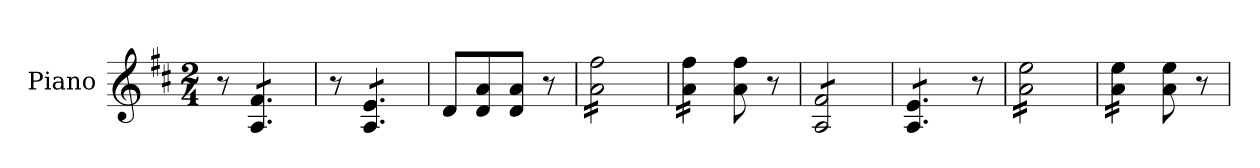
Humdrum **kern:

**kern
*part1
*staff1
*I"Piano
*I'Pno.
*clefG2
*k[f#c#]
*M2/4
=1
8r
*tremolo
8A/ 8f#/L
8A/ 8f#/
8A/ 8f#/J
=2
8r
8A/ 8e/L
8A/ 8e/
8A/ 8e/J
*Xtremolo
=3
8d/L
8d/ 8a/
8d/ 8a/J
8r
=4
*tremolo
16a\ 16ff#\LL
16a\ 16ff#\
16a\ 16ff#\
16a\ 16ff#\
16a\ 16ff#\
16a\ 16ff#\
16a\ 16ff#\
16a\ 16ff#\JJ
=5
16a\ 16ff#\LL
16a\ 16ff#\
16a\ 16ff#\
16a\ 16ff#\JJ
*Xtremolo
8a\ 8ff#\
8r
=6
*tremolo
8A/ 8f#/L
8A/ 8f#/
8A/ 8f#/
8A/ 8f#/J
=7
8A/ 8e/L
8A/ 8e/
8A/ 8e/J
8r
=8
16a\ 16ee\LL
16a\ 16ee\
16a\ 16ee\
16a\ 16ee\
16a\ 16ee\
16a\ 16ee\
16a\ 16ee\
16a\ 16ee\JJ
=9
16a\ 16ee\LL
16a\ 16ee\
16a\ 16ee\
16a\ 16ee\JJ
*Xtremolo
8a\ 8ee\
8r
=
*-
